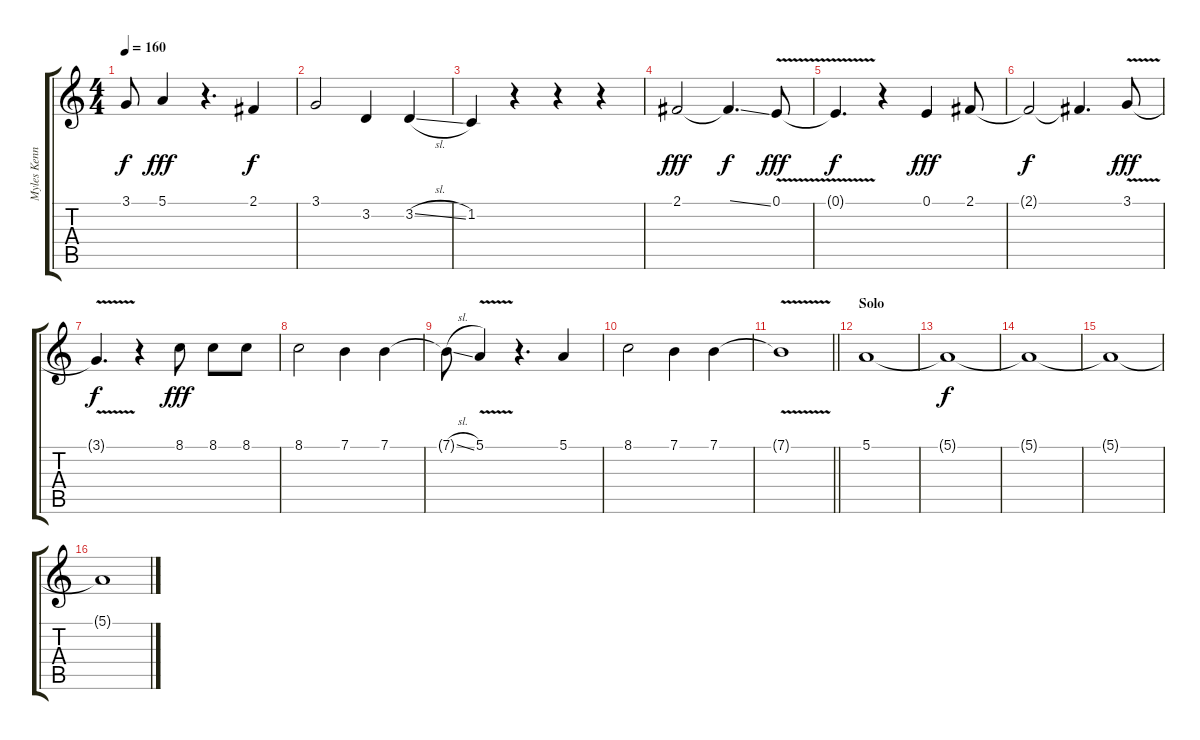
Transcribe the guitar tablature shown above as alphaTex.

\track ("Myles Kennedy [Vocals]" "Myles Kenn") {instrument clarinet}
\staff {score tabs}
\tuning (E4 B3 G3 D3 A2 D2) {hide}
\ts (4 4)
\tempo 160
\clef g2
\ks c
3.1{t}.8{dy f} 5.1.4{dy fff} r.4{d} 2.1.4{dy f} |
3.1.2 3.2.4 3.2{sl}.4 |
1.2.4 r.4 r.4 r.4 |
2.1.2{dy fff} 2.1{ss t}.4{d dy f} 0.1{v}.8{dy fff} |
0.1{t}.4{d dy f} r.4 0.1.4{dy fff} 2.1.8 |
2.1{t}.2{dy f} 2.1{t}.4{d} 3.1{v}.8{dy fff} |
3.1{t}.4{d dy f} r.4 8.1.8{dy fff} 8.1.8 8.1.8 |
8.1.2 7.1.4 7.1.4 |
7.1{sl t}.8 5.1{v}.4 r.4{d} 5.1.4 |
8.1.2 7.1.4 7.1.4 |
\barLineRight lightlight
7.1{v t}.1 |
\section ("" "Solo")
5.1.1{volume 5} |
5.1{t}.1{dy f} |
5.1{t}.1 |
5.1{t}.1 |
5.1{t}.1
